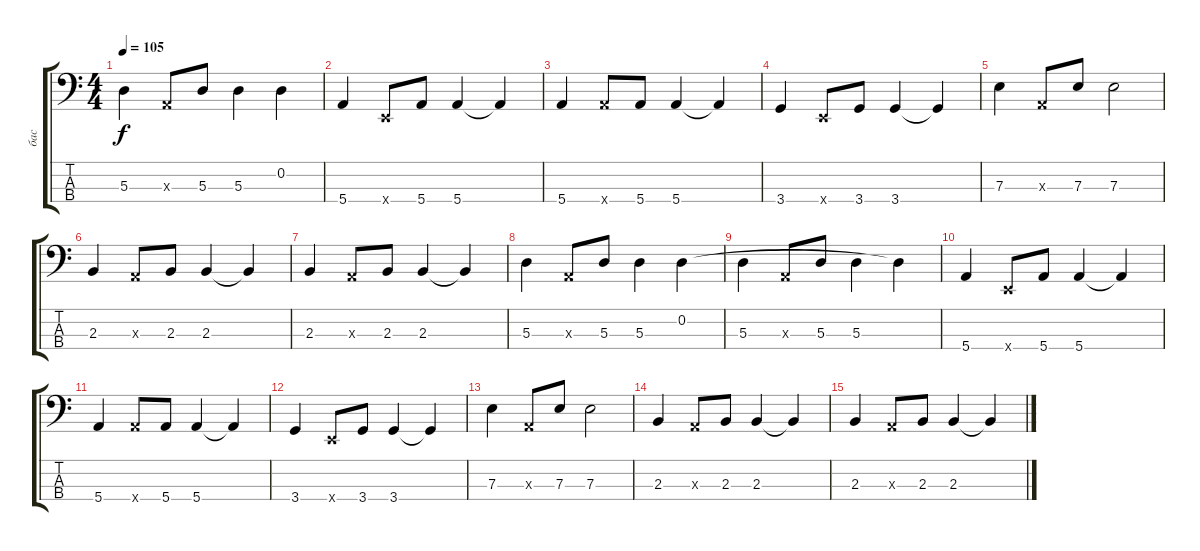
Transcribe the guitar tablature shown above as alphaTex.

\track ("бас" "бас") {instrument electricbassfinger}
\staff {score tabs}
\tuning (G2 D2 A1 E1) {hide}
\ts (4 4)
\tempo 105
\clef f4
\ks c
5.3.4{dy f} 0.3{x}.8 5.3.8 5.3.4 0.2{t}.4 |
5.4.4 0.4{x}.8 5.4.8 5.4.4 5.4{t}.4 |
5.4.4 5.4{x}.8 5.4.8 5.4.4 5.4{t}.4 |
3.4.4 0.4{x}.8 3.4.8 3.4.4 3.4{t}.4 |
7.3.4 0.3{x}.8 7.3.8 7.3.2 |
2.3.4 0.3{x}.8 2.3.8 2.3.4 2.3{t}.4 |
2.3.4 0.3{x}.8 2.3.8 2.3.4 2.3{t}.4 |
5.3.4 0.3{x}.8 5.3.8 5.3.4 0.2.4 |
5.3.4 0.3{x}.8 5.3.8 5.3.4 0.2{t}.4 |
5.4.4 0.4{x}.8 5.4.8 5.4.4 5.4{t}.4 |
5.4.4 5.4{x}.8 5.4.8 5.4.4 5.4{t}.4 |
3.4.4 0.4{x}.8 3.4.8 3.4.4 3.4{t}.4 |
7.3.4 0.3{x}.8 7.3.8 7.3.2 |
2.3.4 0.3{x}.8 2.3.8 2.3.4 2.3{t}.4 |
2.3.4 0.3{x}.8 2.3.8 2.3.4 2.3{t}.4
